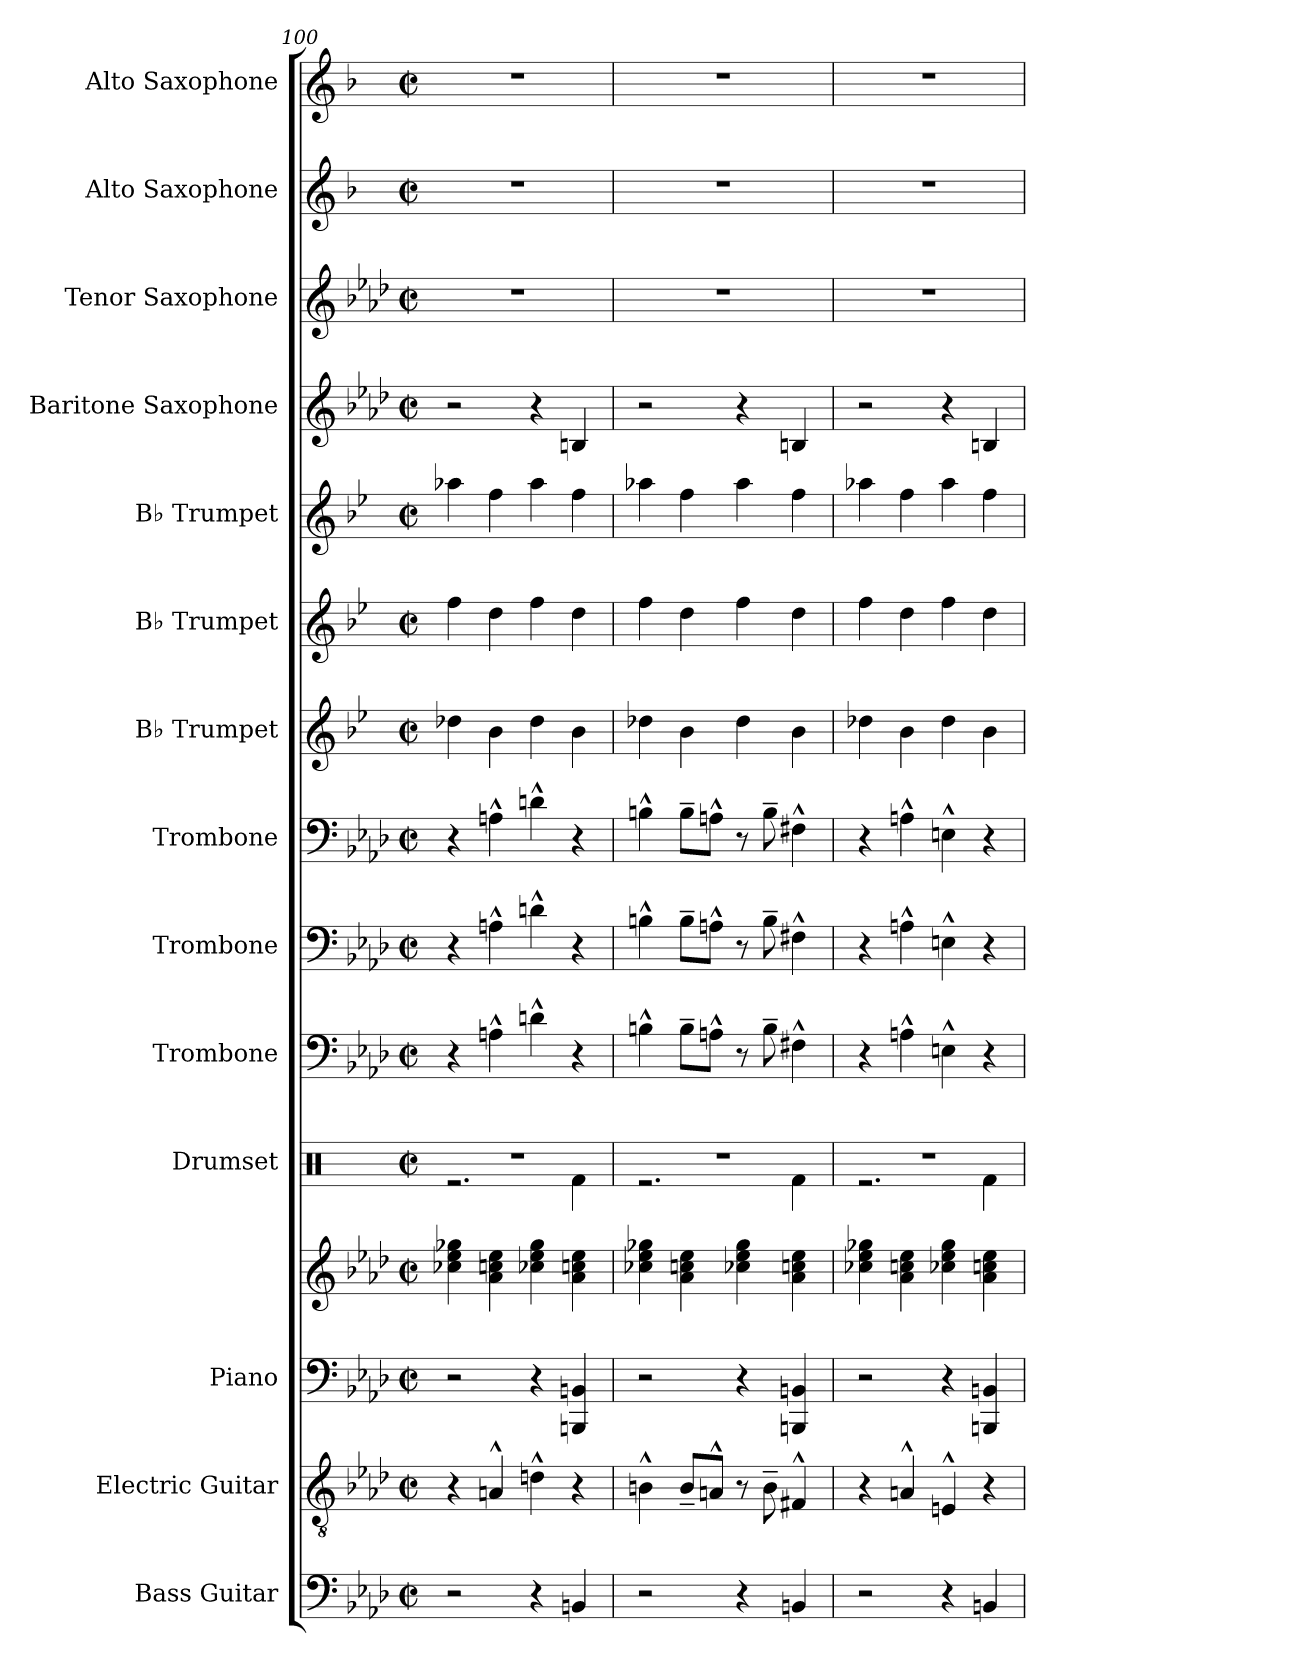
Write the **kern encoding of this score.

**kern	**kern	**kern	**kern	**kern	**kern	**kern	**kern	**kern	**kern	**kern	**kern	**kern	**kern	**kern
*part14	*part13	*part12	*part12	*part11	*part10	*part9	*part8	*part7	*part6	*part5	*part4	*part3	*part2	*part1
*staff15	*staff14	*staff13	*staff12	*staff11	*staff10	*staff9	*staff8	*staff7	*staff6	*staff5	*staff4	*staff3	*staff2	*staff1
*I"Bass Guitar	*I"Electric Guitar	*I"Piano	*	*I"Drumset	*I"Trombone	*I"Trombone	*I"Trombone	*I"B♭ Trumpet	*I"B♭ Trumpet	*I"B♭ Trumpet	*I"Baritone Saxophone	*I"Tenor Saxophone	*I"Alto Saxophone	*I"Alto Saxophone
*I'B. Guit.	*I'El. Guit.	*I'Pno.	*	*I'Drs.	*I'Tbn.	*I'Tbn.	*I'Tbn.	*I'B♭ Tpt.	*I'B♭ Tpt.	*I'B♭ Tpt.	*I'Bar. Sax.	*I'T. Sax.	*I'A. Sax.	*I'A. Sax.
*clefF4	*clefGv2	*clefF4	*clefG2	*clefX	*clefF4	*clefF4	*clefF4	*clefG2	*clefG2	*clefG2	*clefG2	*clefG2	*clefG2	*clefG2
*ITrd7c12	*	*	*	*	*	*	*	*ITrd1c2	*ITrd1c2	*ITrd1c2	*ITrd12c21	*ITrd8c14	*ITrd5c9	*ITrd5c9
*k[b-e-a-d-]	*k[b-e-a-d-]	*k[b-e-a-d-]	*k[b-e-a-d-]	*k[]	*k[b-e-a-d-]	*k[b-e-a-d-]	*k[b-e-a-d-]	*k[b-e-a-d-]	*k[b-e-a-d-]	*k[b-e-a-d-]	*k[b-e-a-d-]	*k[b-e-a-d-]	*k[b-e-a-d-]	*k[b-e-a-d-]
*M2/2	*M2/2	*M2/2	*M2/2	*M2/2	*M2/2	*M2/2	*M2/2	*M2/2	*M2/2	*M2/2	*M2/2	*M2/2	*M2/2	*M2/2
*met(c|)	*met(c|)	*met(c|)	*met(c|)	*met(c|)	*met(c|)	*met(c|)	*met(c|)	*met(c|)	*met(c|)	*met(c|)	*met(c|)	*met(c|)	*met(c|)	*met(c|)
=100	=100	=100	=100	=100	=100	=100	=100	=100	=100	=100	=100	=100	=100	=100
*	*	*	*	*^	*	*	*	*	*	*	*	*	*	*
2r	4r	2r	4cc-X\ 4ee-\ 4gg-X\	1r	2.r	4r	4r	4r	4cc-X\	4ee-\	4gg-X\	2r	1r	1r	1r
.	4An^^/	.	4a-\ 4ccn\ 4ee-\	.	.	4An^^\	4An^^\	4An^^\	4a-\	4cc\	4ee-\	.	.	.	.
4r	4dn^^\	4r	4cc-X\ 4ee-\ 4gg-\	.	.	4dn^^\	4dn^^\	4dn^^\	4cc-\	4ee-\	4gg-\	4r	.	.	.
4BBBn/	4r	4BBBn/ 4BBn/	4a-\ 4ccn\ 4ee-\	.	4Rf\	4r	4r	4r	4a-\	4cc\	4ee-\	4BBn/	.	.	.
=101	=101	=101	=101	=101	=101	=101	=101	=101	=101	=101	=101	=101	=101	=101	=101
2r	4Bn^^\	2r	4cc-X\ 4ee-\ 4gg-X\	1r	2.r	4Bn^^\	4Bn^^\	4Bn^^\	4cc-X\	4ee-\	4gg-X\	2r	1r	1r	1r
.	8B~/L	.	4a-\ 4ccn\ 4ee-\	.	.	8B~\L	8B~\L	8B~\L	4a-\	4cc\	4ee-\	.	.	.	.
.	8An^^/J	.	.	.	.	8An^^\J	8An^^\J	8An^^\J	.	.	.	.	.	.	.
4r	8r	4r	4cc-X\ 4ee-\ 4gg-\	.	.	8r	8r	8r	4cc-\	4ee-\	4gg-\	4r	.	.	.
.	8B~\	.	.	.	.	8B~\	8B~\	8B~\	.	.	.	.	.	.	.
4BBBn/	4F#X^^/	4BBBn/ 4BBn/	4a-\ 4ccn\ 4ee-\	.	4Rf\	4F#X^^\	4F#X^^\	4F#X^^\	4a-\	4cc\	4ee-\	4BBn/	.	.	.
=102	=102	=102	=102	=102	=102	=102	=102	=102	=102	=102	=102	=102	=102	=102	=102
2r	4r	2r	4cc-X\ 4ee-\ 4gg-X\	1r	2.r	4r	4r	4r	4cc-X\	4ee-\	4gg-X\	2r	1r	1r	1r
.	4An^^/	.	4a-\ 4ccn\ 4ee-\	.	.	4An^^\	4An^^\	4An^^\	4a-\	4cc\	4ee-\	.	.	.	.
4r	4En^^/	4r	4cc-X\ 4ee-\ 4gg-\	.	.	4En^^\	4En^^\	4En^^\	4cc-\	4ee-\	4gg-\	4r	.	.	.
4BBBn/	4r	4BBBn/ 4BBn/	4a-\ 4ccn\ 4ee-\	.	4Rf\	4r	4r	4r	4a-\	4cc\	4ee-\	4BBn/	.	.	.
*	*	*	*	*v	*v	*	*	*	*	*	*	*	*	*	*
=	=	=	=	=	=	=	=	=	=	=	=	=	=	=
*-	*-	*-	*-	*-	*-	*-	*-	*-	*-	*-	*-	*-	*-	*-
